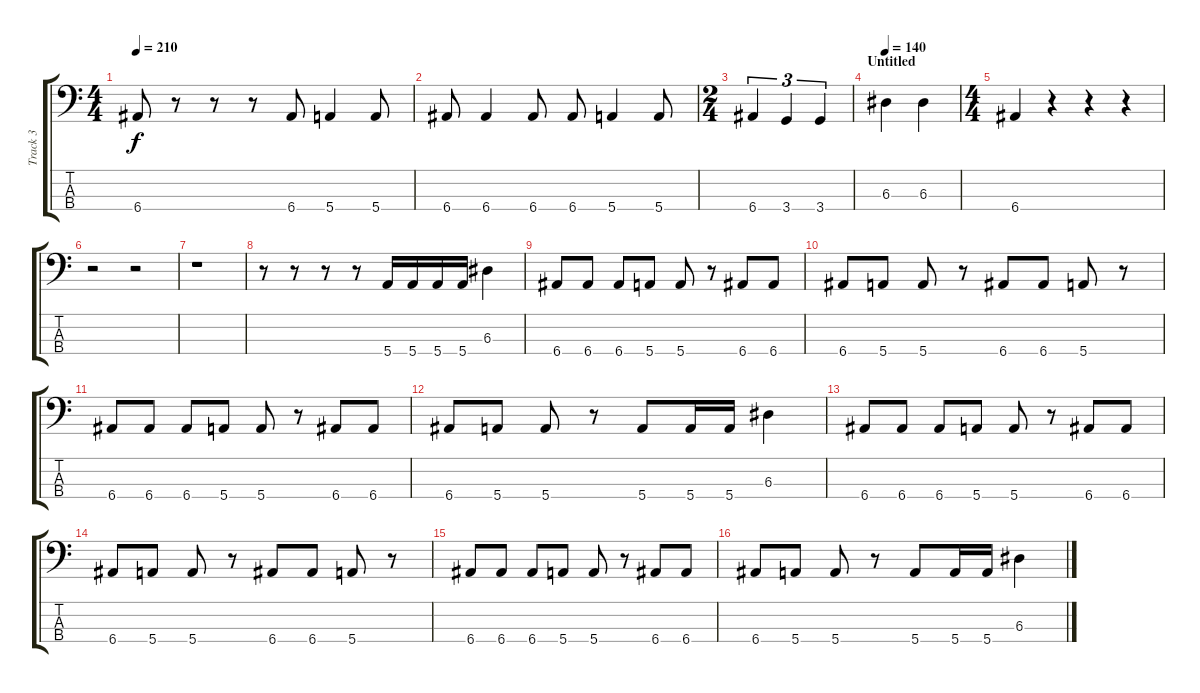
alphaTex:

\track ("Track 3" "Track 3") {instrument electricbasspick}
\staff {score tabs}
\tuning (G2 D2 A1 E1) {hide}
\ts (4 4)
\tempo 210
\clef f4
\ks c
6.4.8{dy f} r.8 r.8 r.8 6.4.8 5.4.4 5.4.8 |
6.4.8 6.4.4 6.4.8 6.4.8 5.4.4 5.4.8 |
\ts (2 4)
6.4.4{tu (3 2)} 3.4.4{tu (3 2)} 3.4.4{tu (3 2)} |
\section ("" "Untitled")
\tempo 140
6.3.4 6.3.4 |
\ts (4 4)
6.4.4 r.4 r.4 r.4 |
r.2 r.2 |
r.1 |
r.8 r.8 r.8 r.8 5.4.16 5.4.16 5.4.16 5.4.16 6.3.4 |
6.4.8 6.4.8 6.4.8 5.4.8 5.4.8 r.8 6.4.8 6.4.8 |
6.4.8 5.4.8 5.4.8 r.8 6.4.8 6.4.8 5.4.8 r.8 |
6.4.8 6.4.8 6.4.8 5.4.8 5.4.8 r.8 6.4.8 6.4.8 |
6.4.8 5.4.8 5.4.8 r.8 5.4.8 5.4.16 5.4.16 6.3.4 |
6.4.8 6.4.8 6.4.8 5.4.8 5.4.8 r.8 6.4.8 6.4.8 |
6.4.8 5.4.8 5.4.8 r.8 6.4.8 6.4.8 5.4.8 r.8 |
6.4.8 6.4.8 6.4.8 5.4.8 5.4.8 r.8 6.4.8 6.4.8 |
6.4.8 5.4.8 5.4.8 r.8 5.4.8 5.4.16 5.4.16 6.3.4
